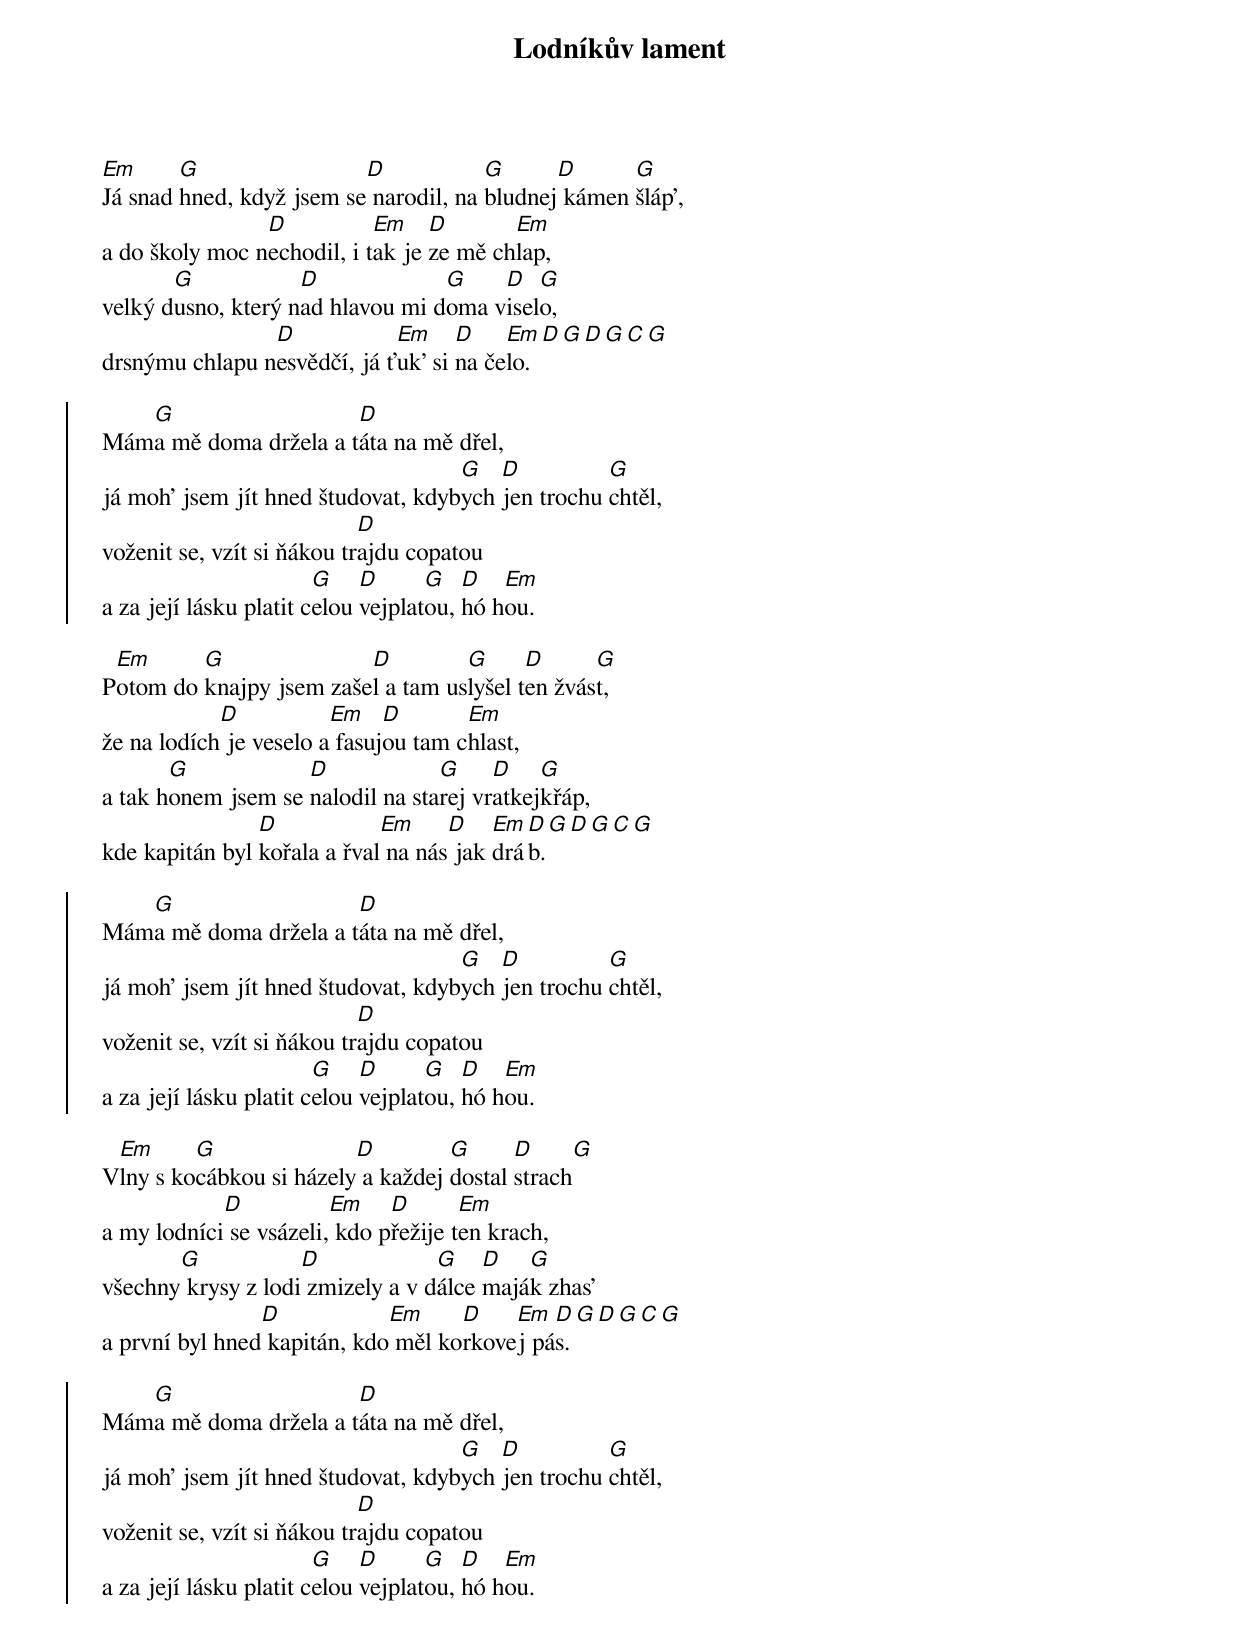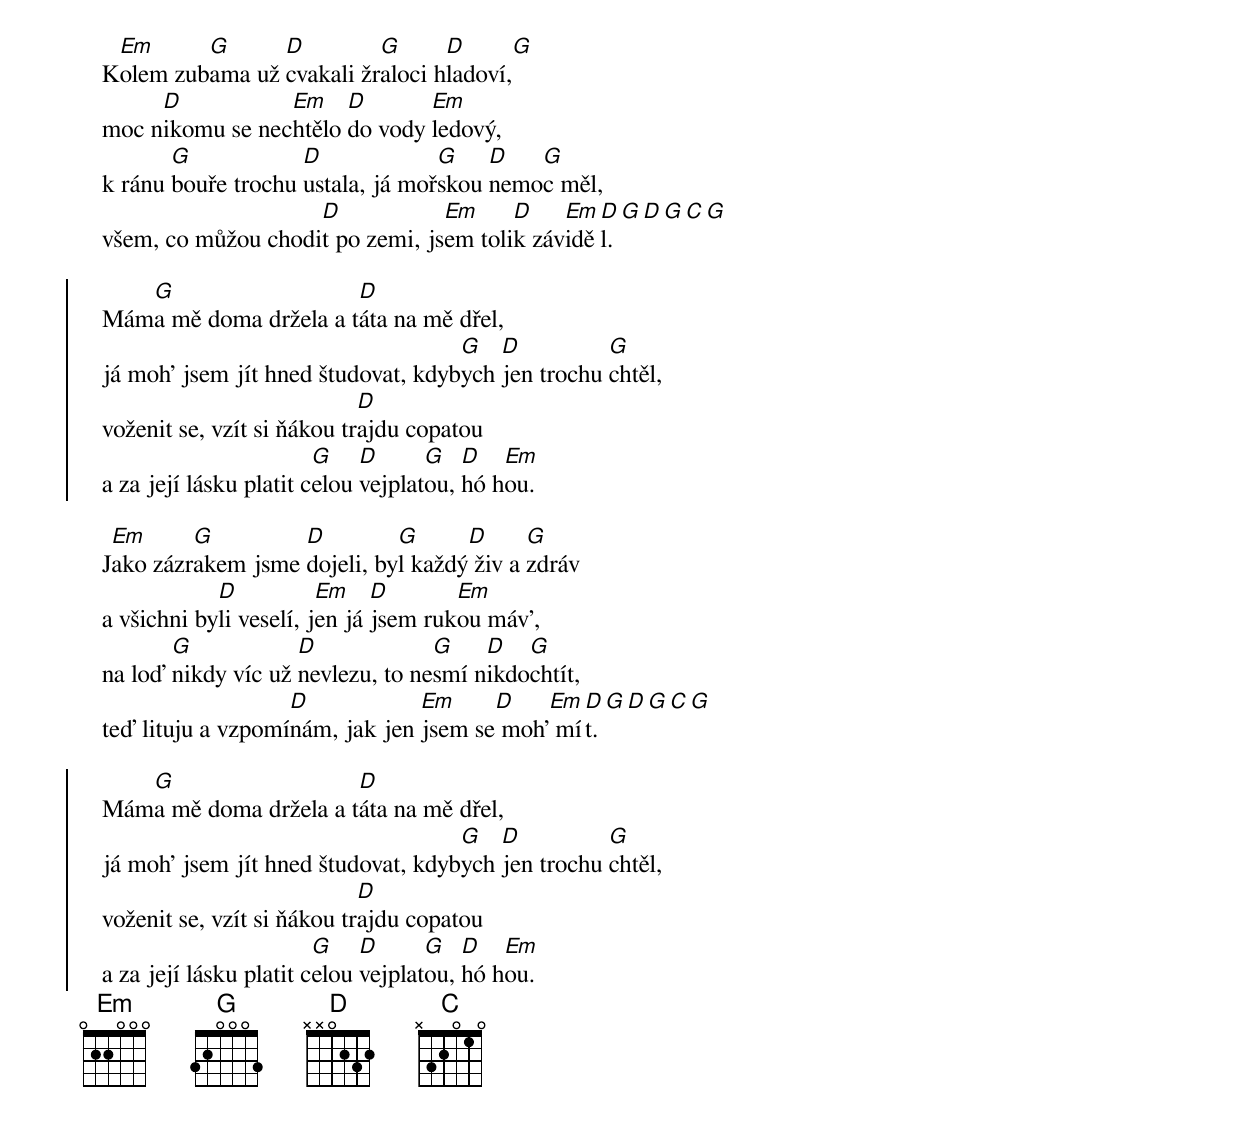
{title: Lodníkův lament}
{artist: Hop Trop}
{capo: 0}
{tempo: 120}
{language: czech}
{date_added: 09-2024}

{start_of_verse}
   [Em]Já snad [G]hned, když jsem se[D] narodil, na [G]bludnej[D] kámen [G]šláp',
   a do školy moc n[D]echodil, i t[Em]ak je [D]ze mě ch[Em]lap,
   velký d[G]usno, který n[D]ad hlavou mi d[G]oma v[D]isel[G]o,
   drsnýmu chlapu n[D]esvědčí, já ť[Em]uk' si [D]na če[Em]lo.[D][G][D][G][C][G]
{end_of_verse}

{start_of_chorus}
   Mám[G]a mě doma držela a t[D]áta na mě dřel,
   já moh' jsem jít hned študovat, kdyb[G]ych [D]jen trochu [G]chtěl,
   voženit se, vzít si ňákou tr[D]ajdu copatou
   a za její lásku platit c[G]elou [D]vejplat[G]ou, [D]hó h[Em]ou.
{end_of_chorus}

{start_of_verse}
   P[Em]otom do [G]knajpy jsem zaše[D]l a tam us[G]lyšel t[D]en žvás[G]t,
   že na lodích[D] je veselo a[Em] fasuj[D]ou tam c[Em]hlast,
   a tak h[G]onem jsem se [D]nalodil na sta[G]rej vr[D]atkej[G]křáp,
   kde kapitán byl [D]kořala a řval[Em] na nás[D] jak [Em]drá[D]b.[G][D][G][C][G]
{end_of_verse}

{start_of_chorus}
   Mám[G]a mě doma držela a t[D]áta na mě dřel,
   já moh' jsem jít hned študovat, kdyb[G]ych [D]jen trochu [G]chtěl,
   voženit se, vzít si ňákou tr[D]ajdu copatou
   a za její lásku platit c[G]elou [D]vejplat[G]ou, [D]hó h[Em]ou.
{end_of_chorus}

{start_of_verse}
   V[Em]lny s ko[G]cábkou si házely[D] a každej [G]dostal [D]strach[G]
   a my lodníci[D] se vsázeli,[Em] kdo p[D]řežije t[Em]en krach,
   všechny[G] krysy z lodi[D] zmizely a v d[G]álce [D]majá[G]k zhas'
   a první byl hned[D] kapitán, kdo[Em] měl ko[D]rkove[Em]j pá[D]s.[G][D][G][C][G]
{end_of_verse}

{start_of_chorus}
   Mám[G]a mě doma držela a t[D]áta na mě dřel,
   já moh' jsem jít hned študovat, kdyb[G]ych [D]jen trochu [G]chtěl,
   voženit se, vzít si ňákou tr[D]ajdu copatou
   a za její lásku platit c[G]elou [D]vejplat[G]ou, [D]hó h[Em]ou.
{end_of_chorus}

{start_of_verse}
   K[Em]olem zub[G]ama už [D]cvakali žr[G]aloci h[D]ladoví,[G]
   moc n[D]ikomu se nec[Em]htělo [D]do vody [Em]ledový,
   k ránu [G]bouře trochu [D]ustala, já moř[G]skou [D]nemo[G]c měl,
   všem, co můžou chodi[D]t po zemi, js[Em]em toli[D]k záv[Em]idě[D]l.[G][D][G][C][G]
{end_of_verse}

{start_of_chorus}
   Mám[G]a mě doma držela a t[D]áta na mě dřel,
   já moh' jsem jít hned študovat, kdyb[G]ych [D]jen trochu [G]chtěl,
   voženit se, vzít si ňákou tr[D]ajdu copatou
   a za její lásku platit c[G]elou [D]vejplat[G]ou, [D]hó h[Em]ou.
{end_of_chorus}

{start_of_verse}
   J[Em]ako zázr[G]akem jsme [D]dojeli, by[G]l každý[D] živ a [G]zdráv
   a všichni by[D]li veselí, j[Em]en já [D]jsem ruk[Em]ou máv',
   na loď [G]nikdy víc už [D]nevlezu, to ne[G]smí n[D]ikdo[G]chtít,
   teď lituju a vzpomí[D]nám, jak jen [Em]jsem se[D] moh'[Em] mí[D]t.[G][D][G][C][G]
{end_of_verse}

{start_of_chorus}
   Mám[G]a mě doma držela a t[D]áta na mě dřel,
   já moh' jsem jít hned študovat, kdyb[G]ych [D]jen trochu [G]chtěl,
   voženit se, vzít si ňákou tr[D]ajdu copatou
   a za její lásku platit c[G]elou [D]vejplat[G]ou, [D]hó h[Em]ou.
{end_of_chorus}
